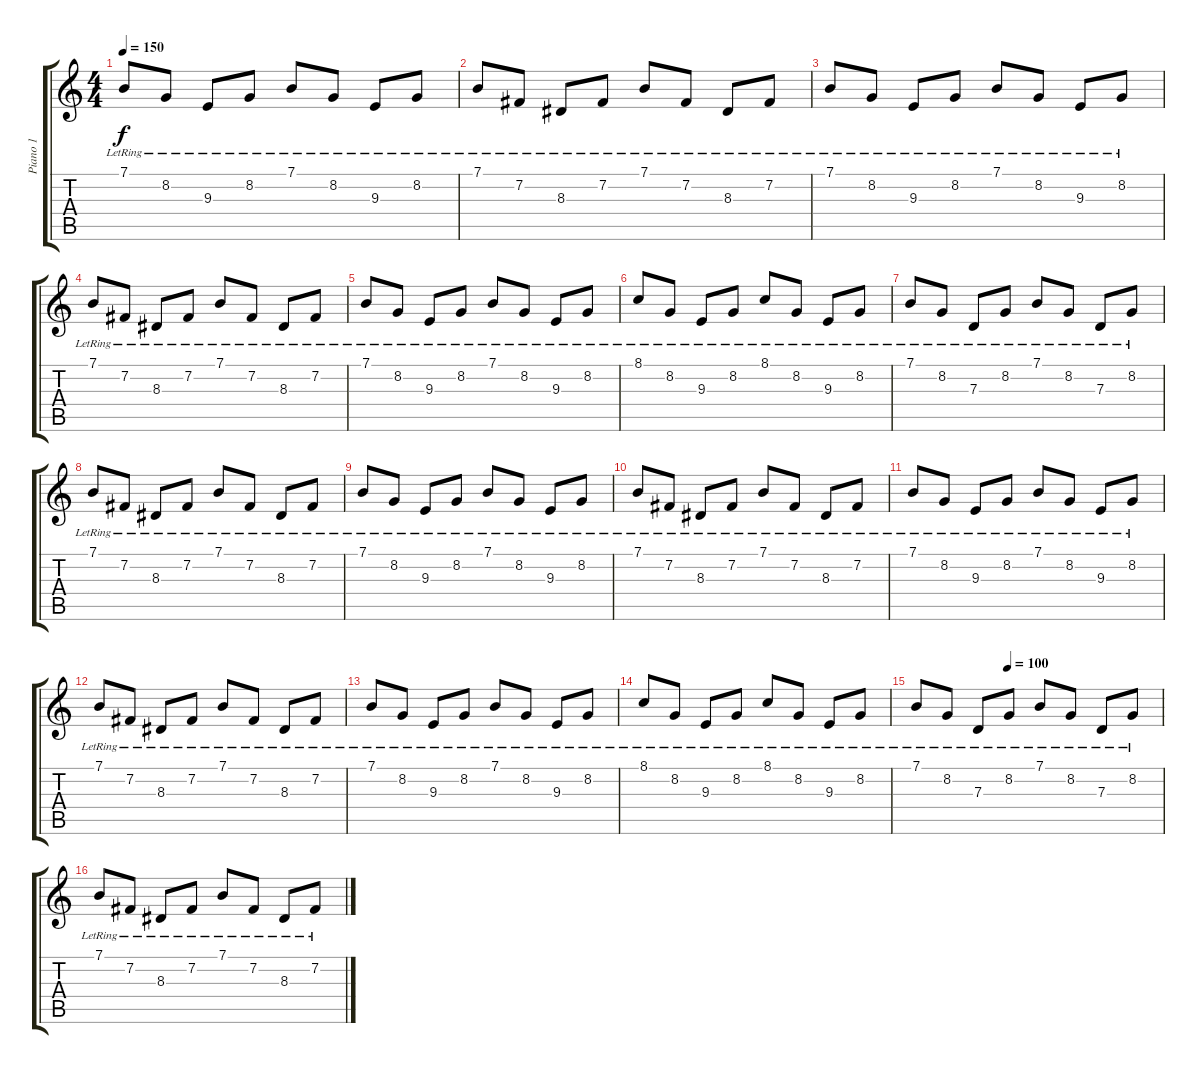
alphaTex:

\track ("Piano 1" "Piano 1") {instrument acousticgrandpiano}
\staff {score tabs}
\tuning (E4 B3 G3 D3 A2 E2) {hide}
\ts (4 4)
\tempo 150
\clef g2
\ks c
7.1{lr}.8{dy f} 8.2{lr}.8 9.3{lr}.8 8.2{lr}.8 7.1{lr}.8 8.2{lr}.8 9.3{lr}.8 8.2{lr}.8 |
7.1{lr}.8 7.2{lr}.8 8.3{lr}.8 7.2{lr}.8 7.1{lr}.8 7.2{lr}.8 8.3{lr}.8 7.2{lr}.8 |
7.1{lr}.8 8.2{lr}.8 9.3{lr}.8 8.2{lr}.8 7.1{lr}.8 8.2{lr}.8 9.3{lr}.8 8.2{lr}.8 |
7.1{lr}.8 7.2{lr}.8 8.3{lr}.8 7.2{lr}.8 7.1{lr}.8 7.2{lr}.8 8.3{lr}.8 7.2{lr}.8 |
7.1{lr}.8 8.2{lr}.8 9.3{lr}.8 8.2{lr}.8 7.1{lr}.8 8.2{lr}.8 9.3{lr}.8 8.2{lr}.8 |
8.1{lr}.8 8.2{lr}.8 9.3{lr}.8 8.2{lr}.8 8.1{lr}.8 8.2{lr}.8 9.3{lr}.8 8.2{lr}.8 |
7.1{lr}.8 8.2{lr}.8 7.3{lr}.8 8.2{lr}.8 7.1{lr}.8 8.2{lr}.8 7.3{lr}.8 8.2{lr}.8 |
7.1{lr}.8 7.2{lr}.8 8.3{lr}.8 7.2{lr}.8 7.1{lr}.8 7.2{lr}.8 8.3{lr}.8 7.2{lr}.8 |
7.1{lr}.8 8.2{lr}.8 9.3{lr}.8 8.2{lr}.8 7.1{lr}.8 8.2{lr}.8 9.3{lr}.8 8.2{lr}.8 |
7.1{lr}.8 7.2{lr}.8 8.3{lr}.8 7.2{lr}.8 7.1{lr}.8 7.2{lr}.8 8.3{lr}.8 7.2{lr}.8 |
7.1{lr}.8 8.2{lr}.8 9.3{lr}.8 8.2{lr}.8 7.1{lr}.8 8.2{lr}.8 9.3{lr}.8 8.2{lr}.8 |
7.1{lr}.8 7.2{lr}.8 8.3{lr}.8 7.2{lr}.8 7.1{lr}.8 7.2{lr}.8 8.3{lr}.8 7.2{lr}.8 |
7.1{lr}.8 8.2{lr}.8 9.3{lr}.8 8.2{lr}.8 7.1{lr}.8 8.2{lr}.8 9.3{lr}.8 8.2{lr}.8 |
8.1{lr}.8 8.2{lr}.8 9.3{lr}.8 8.2{lr}.8 8.1{lr}.8 8.2{lr}.8 9.3{lr}.8 8.2{lr}.8 |
\tempo (100 0.375)
7.1{lr}.8 8.2{lr}.8 7.3{lr}.8 8.2{lr}.8 7.1{lr}.8 8.2{lr}.8 7.3{lr}.8 8.2{lr}.8 |
7.1{lr}.8 7.2{lr}.8 8.3{lr}.8 7.2{lr}.8 7.1{lr}.8 7.2{lr}.8 8.3{lr}.8 7.2{lr}.8
